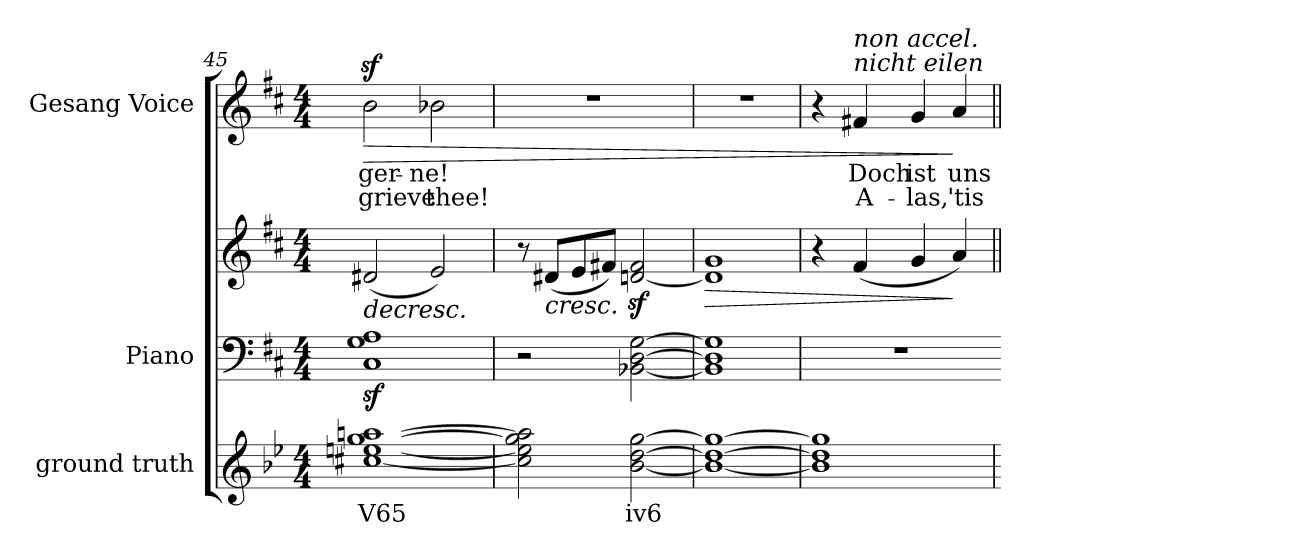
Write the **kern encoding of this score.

**kern	**text	**kern	**kern	**dynam	**kern	**text	**text	**dynam
*part3	*part3	*part2	*part2	*part2	*part1	*part1	*part1	*part1
*staff4	*staff4	*staff3	*staff2	*staff2/3	*staff1	*staff1	*staff1	*staff1
*I"ground truth	*	*I"Piano	*	*	*I"Gesang Voice	*	*	*
*	*	*I'Pno	*	*	*	*	*	*
*	*	*clefF4	*clefG2	*	*clefG2	*	*	*
*k[b-e-]	*	*k[f#c#]	*k[f#c#]	*	*k[f#c#]	*	*	*
*M4/4	*	*M4/4	*M4/4	*	*M4/4	*	*	*
=45	=45	=45	=45	=45	=45	=45	=45	=45
!	!	!	!	!LO:HP:b	!	!	!	!
!	!	!	!	!	!	!LO:LY:b	!LO:LY:b	!LO:HP:b
[1cc#X [1een [1gg [1aan	V65	1C#z> 1Gz> 1Az>	(<2d#X/	>	2bz>\	ger-	grieve	>
!	!	!	!	!	!	!LO:LY:b	!LO:LY:b	!
.	.	.	2e/)	.	2b-X\	-ne!	thee!	.
=46	=46	=46	=46	=46	=46	=46	=46	=46
2cc#] 2ee] 2gg] 2aa]	.	2r	8r	.	1r	.	.	.
!	!	!	!	!LO:HP:b	!	!	!	!
.	.	.	(<8d#X/L	<	.	.	.	.
.	.	.	8e/	.	.	.	.	.
.	.	.	8f#X/J)	.	.	.	.	.
[2b- [2dd [2gg	iv6	[2BB-X\ [2D\ [2G\	[2dn/z< 2f#/z<	]	.	.	.	.
=47	=47	=47	=47	=47	=47	=47	=47	=47
!	!	!	!	!LO:HP:b	!	!	!	!
1b-_ 1dd_ 1gg_	.	1BB-] 1D] 1G]	1d] 1g	>	1r	.	.	.
.	.	.	.	[	.	.	.	.
=48	=48	=48	=48	=48	=48	=48	=48	=48
1b-] 1dd] 1gg]	.	1r	4r	.	4r	.	.	.
!	!	!	!	!	!LO:TX:a:i:t=nicht eilen	!	!	!
!	!	!	!	!	!LO:TX:a:i:t=non accel.	!	!	!
!	!	!	!	!	!	!LO:LY:b	!LO:LY:b	!
.	.	.	(<4f#/	.	4f#X/	Doch	A-	.
!	!	!	!	!	!	!LO:LY:b	!LO:LY:b	!
.	.	.	4g/	.	4g/	ist	-las,	.
!	!	!	!	!	!	!LO:LY:b	!LO:LY:b	!
.	.	.	4a/)	]	4a/	uns	'tis	]
=	=||	=||	=||	=||	=||	=||	=||	=||
*-	*-	*-	*-	*-	*-	*-	*-	*-
